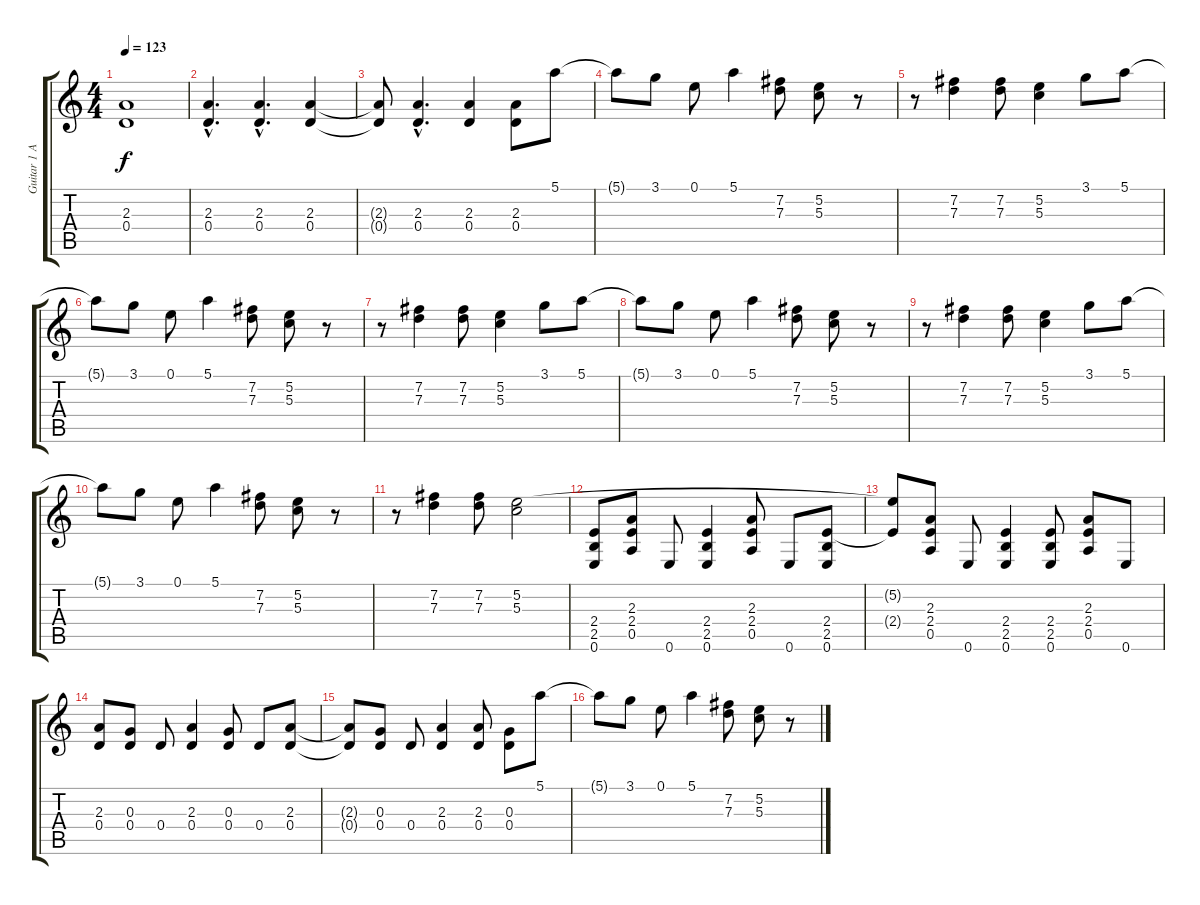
\track ("Guitar 1 Angus" "Guitar 1 A") {instrument overdrivenguitar}
\staff {score tabs}
\tuning (E4 B3 G3 D3 A2 E2) {hide}
\ts (4 4)
\tempo 123
\clef g2
\ks c
(2.3 0.4).1{dy f} |
(2.3{hac} 0.4{hac}).4{d} (2.3{hac} 0.4{hac}).4{d} (2.3 0.4).4 |
(2.3{t} 0.4{t}).8 (2.3{hac} 0.4{hac}).4{d} (2.3 0.4).4 (2.3 0.4).8 5.1.8 |
5.1{t}.8 3.1.8 0.1.8 5.1.4 (7.2 7.3).8 (5.2 5.3).8 r.8 |
r.8 (7.2 7.3).4 (7.2 7.3).8 (5.2 5.3).4 3.1.8 5.1.8 |
5.1{t}.8 3.1.8 0.1.8 5.1.4 (7.2 7.3).8 (5.2 5.3).8 r.8 |
r.8 (7.2 7.3).4 (7.2 7.3).8 (5.2 5.3).4 3.1.8 5.1.8 |
5.1{t}.8 3.1.8 0.1.8 5.1.4 (7.2 7.3).8 (5.2 5.3).8 r.8 |
r.8 (7.2 7.3).4 (7.2 7.3).8 (5.2 5.3).4 3.1.8 5.1.8 |
5.1{t}.8 3.1.8 0.1.8 5.1.4 (7.2 7.3).8 (5.2 5.3).8 r.8 |
r.8 (7.2 7.3).4 (7.2 7.3).8 (5.2 5.3).2 |
(2.4 2.5 0.6).8 (2.3 2.4 0.5).8 0.6.8 (2.4 2.5 0.6).4 (2.3 2.4 0.5).8 0.6.8 (2.4 2.5 0.6).8 |
(5.2{t} 2.4{t}).8 (2.3 2.4 0.5).8 0.6.8 (2.4 2.5 0.6).4 (2.4 2.5 0.6).8 (2.3 2.4 0.5).8 0.6.8 |
(2.3 0.4).8 (0.3 0.4).8 0.4.8 (2.3 0.4).4 (0.3 0.4).8 0.4.8 (2.3 0.4).8 |
(2.3{t} 0.4{t}).8 (0.3 0.4).8 0.4.8 (2.3 0.4).4 (2.3 0.4).8 (0.3 0.4).8 5.1.8 |
5.1{t}.8 3.1.8 0.1.8 5.1.4 (7.2 7.3).8 (5.2 5.3).8 r.8
